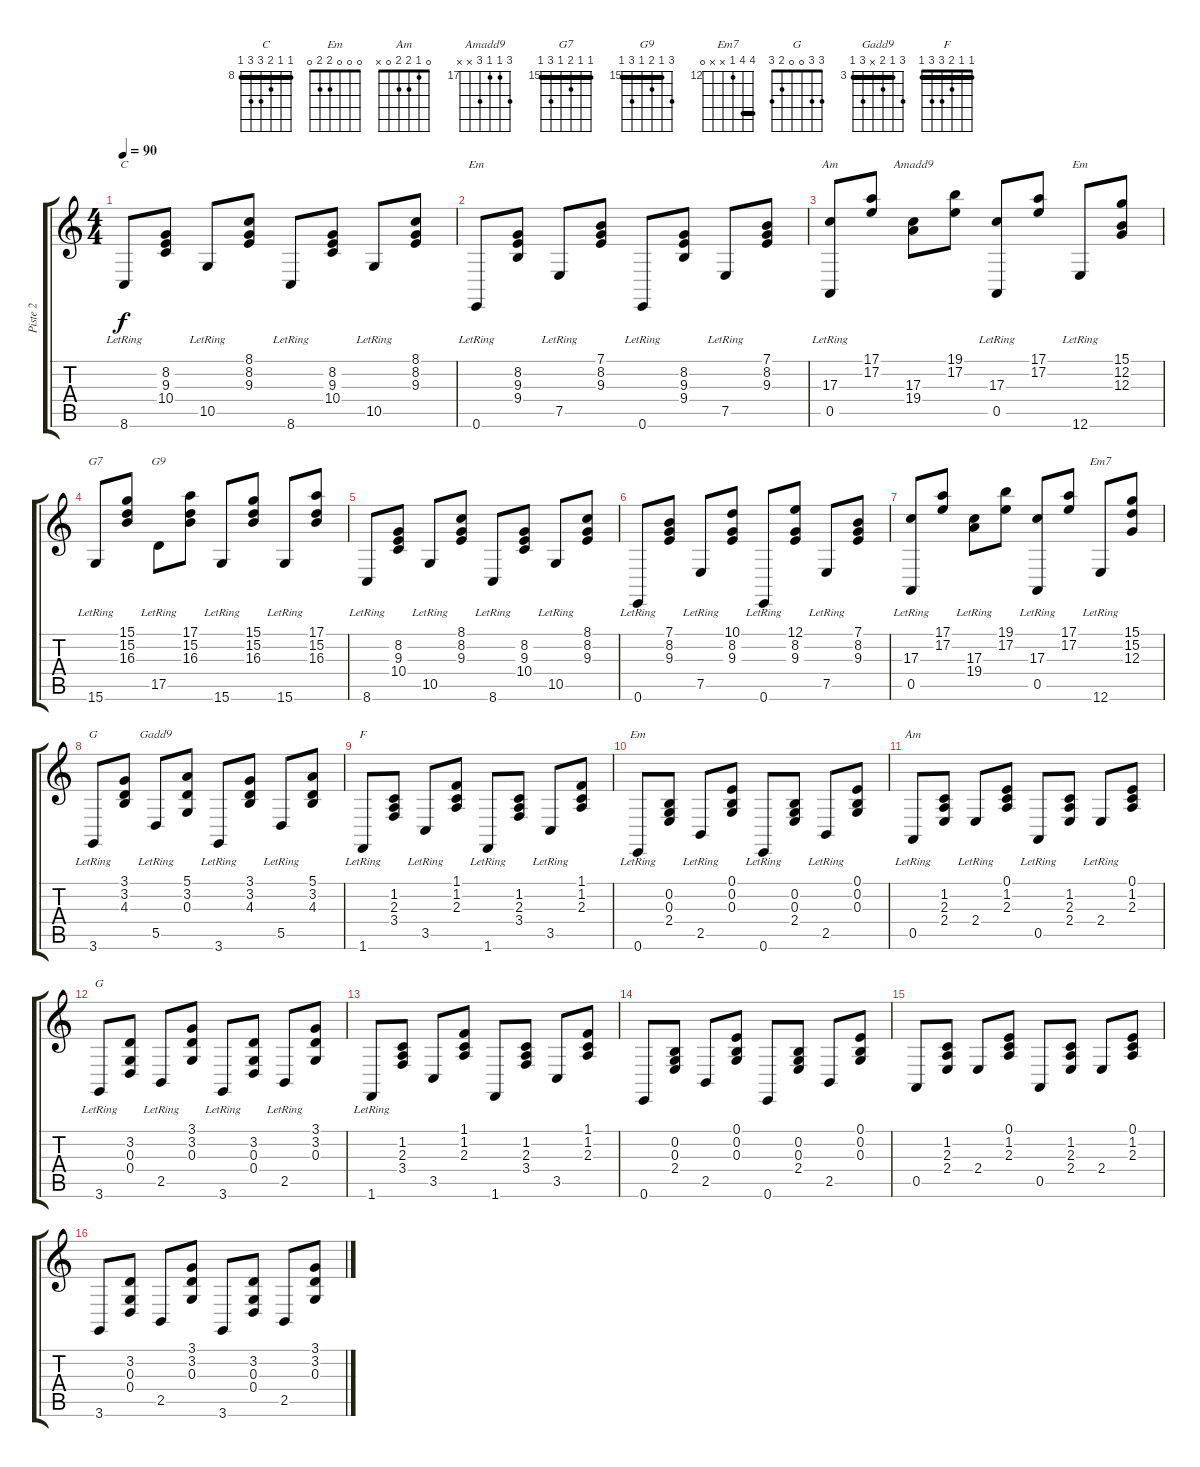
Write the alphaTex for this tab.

\track ("Piste 2" "Piste 2") {instrument acousticgrandpiano}
\staff {score tabs}
\tuning (E4 B3 G3 D3 A2 E2) {hide}
\chord ("C" 8 8 9 10 10 8) {firstfret 8 barre 8}
\chord ("Em" 7 8 9 9 7 0) {firstfret 7 barre 7}
\chord ("Am" 17 17 17 x 0 x) {firstfret 15 barre 17}
\chord ("Amadd9" 19 17 17 19 x x) {firstfret 17}
\chord ("Em" 15 12 12 x x 0) {firstfret 12 barre 12}
\chord ("G7" 15 15 16 15 17 15) {firstfret 15 barre 15}
\chord ("G9" 17 15 16 15 17 15) {firstfret 15 barre 15}
\chord ("Em7" 15 15 12 x x 0) {firstfret 12 barre 15}
\chord ("G" 3 3 4 5 5 3) {firstfret 3 barre 3}
\chord ("Gadd9" 5 3 4 x 5 3) {firstfret 3 barre 3}
\chord ("F" 1 1 2 3 3 1) {barre 1}
\chord ("Em" 0 0 0 2 2 0)
\chord ("Am" 0 1 2 2 0 x)
\chord ("G" 3 3 0 0 2 3)
\ts (4 4)
\tempo 90
\clef g2
\ks c
8.6{lr}.8{ch "C" dy f} (8.2 9.3 10.4).8 10.5{lr}.8 (8.1 8.2 9.3).8 8.6{lr}.8 (8.2 9.3 10.4).8 10.5{lr}.8 (8.1 8.2 9.3).8 |
0.6{lr}.8{ch "Em"} (8.2 9.3 9.4).8 7.5{lr}.8 (7.1 8.2 9.3).8 0.6{lr}.8 (8.2 9.3 9.4).8 7.5{lr}.8 (7.1 8.2 9.3).8 |
(17.3 0.5{lr}).8{ch "Am"} (17.1 17.2).8 (17.3 19.4).8{ch "Amadd9"} (19.1 17.2).8 (17.3 0.5{lr}).8 (17.1 17.2).8 12.6{lr}.8{ch "Em"} (15.1 12.2 12.3).8 |
15.6{lr}.8{ch "G7"} (15.1 15.2 16.3).8 17.5{lr}.8{ch "G9"} (17.1 15.2 16.3).8 15.6{lr}.8 (15.1 15.2 16.3).8 15.6{lr}.8 (17.1 15.2 16.3).8 |
8.6{lr}.8 (8.2 9.3 10.4).8 10.5{lr}.8 (8.1 8.2 9.3).8 8.6{lr}.8 (8.2 9.3 10.4).8 10.5{lr}.8 (8.1 8.2 9.3).8 |
0.6{lr}.8 (7.1 8.2 9.3).8 7.5{lr}.8 (10.1 8.2 9.3).8 0.6{lr}.8 (12.1 8.2 9.3).8 7.5{lr}.8 (7.1 8.2 9.3).8 |
(17.3 0.5{lr}).8 (17.1 17.2).8 (17.3 19.4{lr}).8 (19.1 17.2).8 (17.3 0.5{lr}).8 (17.1 17.2).8 12.6{lr}.8{ch "Em7"} (15.1 15.2 12.3).8 |
3.6{lr}.8{ch "G"} (3.1 3.2 4.3).8 5.5{lr}.8{ch "Gadd9"} (5.1 3.2 0.3).8 3.6{lr}.8 (3.1 3.2 4.3).8 5.5{lr}.8 (5.1 3.2 4.3).8 |
1.6{lr}.8{ch "F"} (1.2 2.3 3.4).8 3.5{lr}.8 (1.1 1.2 2.3).8 1.6{lr}.8 (1.2 2.3 3.4).8 3.5{lr}.8 (1.1 1.2 2.3).8 |
0.6{lr}.8{ch "Em"} (0.2 0.3 2.4).8 2.5{lr}.8 (0.1 0.2 0.3).8 0.6{lr}.8 (0.2 0.3 2.4).8 2.5{lr}.8 (0.1 0.2 0.3).8 |
0.5{lr}.8{ch "Am"} (1.2 2.3 2.4).8 2.4{lr}.8 (0.1 1.2 2.3).8 0.5{lr}.8 (1.2 2.3 2.4).8 2.4{lr}.8 (0.1 1.2 2.3).8 |
3.6{lr}.8{ch "G"} (3.2 0.3 0.4).8 2.5{lr}.8 (3.1 3.2 0.3).8 3.6{lr}.8 (3.2 0.3 0.4).8 2.5{lr}.8 (3.1 3.2 0.3).8 |
1.6{lr}.8 (1.2 2.3 3.4).8 3.5.8 (1.1 1.2 2.3).8 1.6.8 (1.2 2.3 3.4).8 3.5.8 (1.1 1.2 2.3).8 |
0.6.8 (0.2 0.3 2.4).8 2.5.8 (0.1 0.2 0.3).8 0.6.8 (0.2 0.3 2.4).8 2.5.8 (0.1 0.2 0.3).8 |
0.5.8 (1.2 2.3 2.4).8 2.4.8 (0.1 1.2 2.3).8 0.5.8 (1.2 2.3 2.4).8 2.4.8 (0.1 1.2 2.3).8 |
3.6.8 (3.2 0.3 0.4).8 2.5.8 (3.1 3.2 0.3).8 3.6.8 (3.2 0.3 0.4).8 2.5.8 (3.1 3.2 0.3).8
